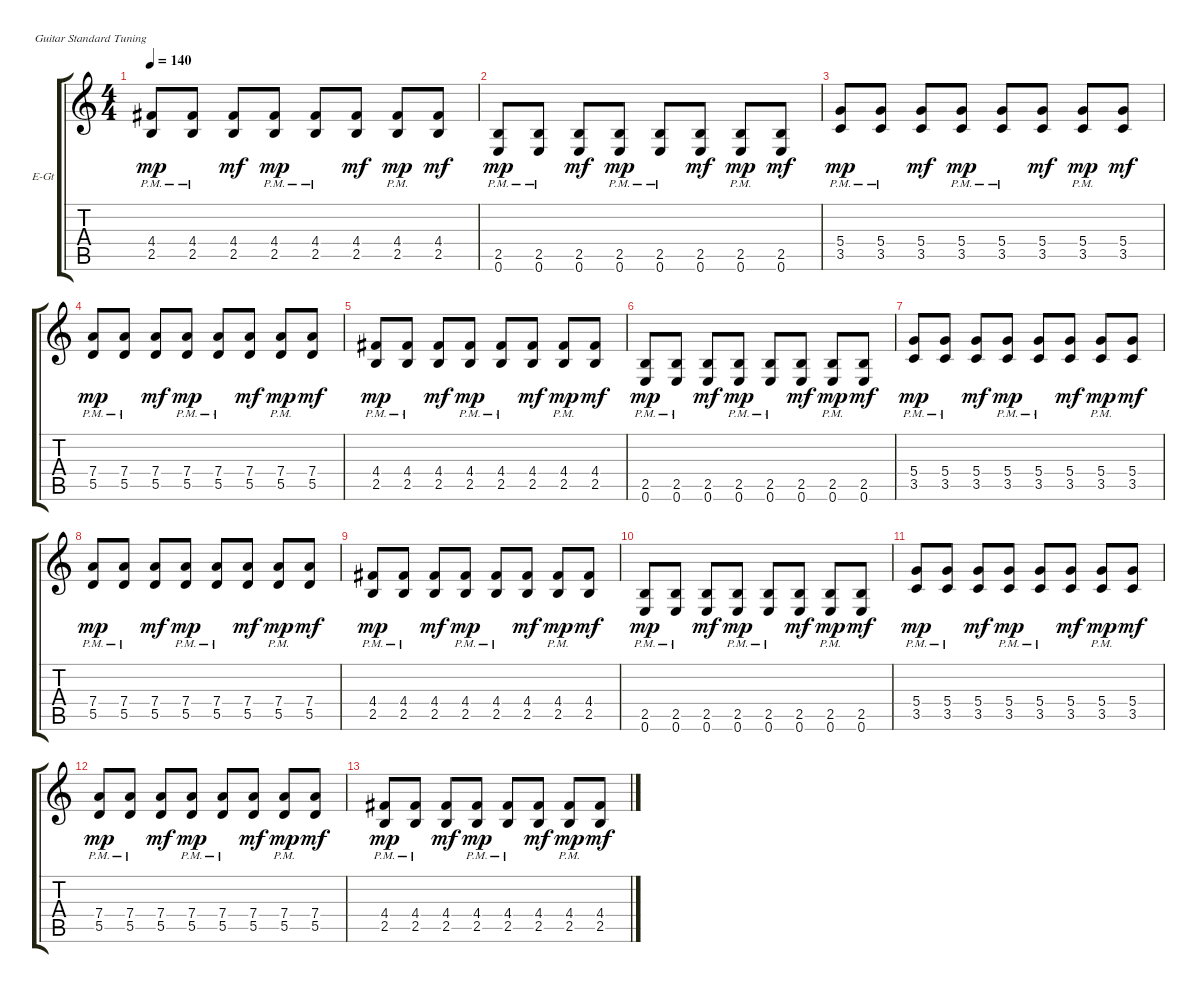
\defaultSystemsLayout 4
\bracketExtendMode groupsimilarinstruments
\firstSystemTrackNameOrientation horizontal
\otherSystemsTrackNameOrientation horizontal
\track ("Electric Guitar" "E-Gt") {instrument overdrivenguitar}
\staff {score tabs}
\tuning (E4 B3 G3 D3 A2 E2)
\ts (4 4)
\tempo 140
\clef g2
\ks c
(2.5{pm} 4.4).8{dy mp} (2.5{pm} 4.4).8 (2.5 4.4).8{dy mf} (2.5{pm} 4.4).8{dy mp} (2.5{pm} 4.4).8 (2.5 4.4).8{dy mf} (2.5{pm} 4.4).8{dy mp} (2.5 4.4).8{dy mf} |
(0.6{pm} 2.5{pm}).8{dy mp} (0.6{pm} 2.5{pm}).8 (0.6 2.5).8{dy mf} (0.6{pm} 2.5{pm}).8{dy mp} (0.6{pm} 2.5{pm}).8 (0.6 2.5).8{dy mf} (0.6{pm} 2.5{pm}).8{dy mp} (0.6 2.5).8{dy mf} |
(3.5{pm} 5.4).8{dy mp} (3.5{pm} 5.4).8 (3.5 5.4).8{dy mf} (3.5{pm} 5.4).8{dy mp} (3.5{pm} 5.4).8 (3.5 5.4).8{dy mf} (3.5{pm} 5.4).8{dy mp} (3.5 5.4).8{dy mf} |
(5.5{pm} 7.4).8{dy mp} (5.5{pm} 7.4).8 (5.5 7.4).8{dy mf} (5.5{pm} 7.4).8{dy mp} (5.5{pm} 7.4).8 (5.5 7.4).8{dy mf} (5.5{pm} 7.4).8{dy mp} (5.5 7.4).8{dy mf} |
(2.5{pm} 4.4).8{dy mp} (2.5{pm} 4.4).8 (2.5 4.4).8{dy mf} (2.5{pm} 4.4).8{dy mp} (2.5{pm} 4.4).8 (2.5 4.4).8{dy mf} (2.5{pm} 4.4).8{dy mp} (2.5 4.4).8{dy mf} |
(0.6{pm} 2.5{pm}).8{dy mp} (0.6{pm} 2.5{pm}).8 (0.6 2.5).8{dy mf} (0.6{pm} 2.5{pm}).8{dy mp} (0.6{pm} 2.5{pm}).8 (0.6 2.5).8{dy mf} (0.6{pm} 2.5{pm}).8{dy mp} (0.6 2.5).8{dy mf} |
(3.5{pm} 5.4).8{dy mp} (3.5{pm} 5.4).8 (3.5 5.4).8{dy mf} (3.5{pm} 5.4).8{dy mp} (3.5{pm} 5.4).8 (3.5 5.4).8{dy mf} (3.5{pm} 5.4).8{dy mp} (3.5 5.4).8{dy mf} |
(5.5{pm} 7.4).8{dy mp} (5.5{pm} 7.4).8 (5.5 7.4).8{dy mf} (5.5{pm} 7.4).8{dy mp} (5.5{pm} 7.4).8 (5.5 7.4).8{dy mf} (5.5{pm} 7.4).8{dy mp} (5.5 7.4).8{dy mf} |
(2.5{pm} 4.4).8{dy mp} (2.5{pm} 4.4).8 (2.5 4.4).8{dy mf} (2.5{pm} 4.4).8{dy mp} (2.5{pm} 4.4).8 (2.5 4.4).8{dy mf} (2.5{pm} 4.4).8{dy mp} (2.5 4.4).8{dy mf} |
(0.6{pm} 2.5{pm}).8{dy mp} (0.6{pm} 2.5{pm}).8 (0.6 2.5).8{dy mf} (0.6{pm} 2.5{pm}).8{dy mp} (0.6{pm} 2.5{pm}).8 (0.6 2.5).8{dy mf} (0.6{pm} 2.5{pm}).8{dy mp} (0.6 2.5).8{dy mf} |
(3.5{pm} 5.4).8{dy mp} (3.5{pm} 5.4).8 (3.5 5.4).8{dy mf} (3.5{pm} 5.4).8{dy mp} (3.5{pm} 5.4).8 (3.5 5.4).8{dy mf} (3.5{pm} 5.4).8{dy mp} (3.5 5.4).8{dy mf} |
(5.5{pm} 7.4).8{dy mp} (5.5{pm} 7.4).8 (5.5 7.4).8{dy mf} (5.5{pm} 7.4).8{dy mp} (5.5{pm} 7.4).8 (5.5 7.4).8{dy mf} (5.5{pm} 7.4).8{dy mp} (5.5 7.4).8{dy mf} |
(2.5{pm} 4.4).8{dy mp} (2.5{pm} 4.4).8 (2.5 4.4).8{dy mf} (2.5{pm} 4.4).8{dy mp} (2.5{pm} 4.4).8 (2.5 4.4).8{dy mf} (2.5{pm} 4.4).8{dy mp} (2.5 4.4).8{dy mf}
